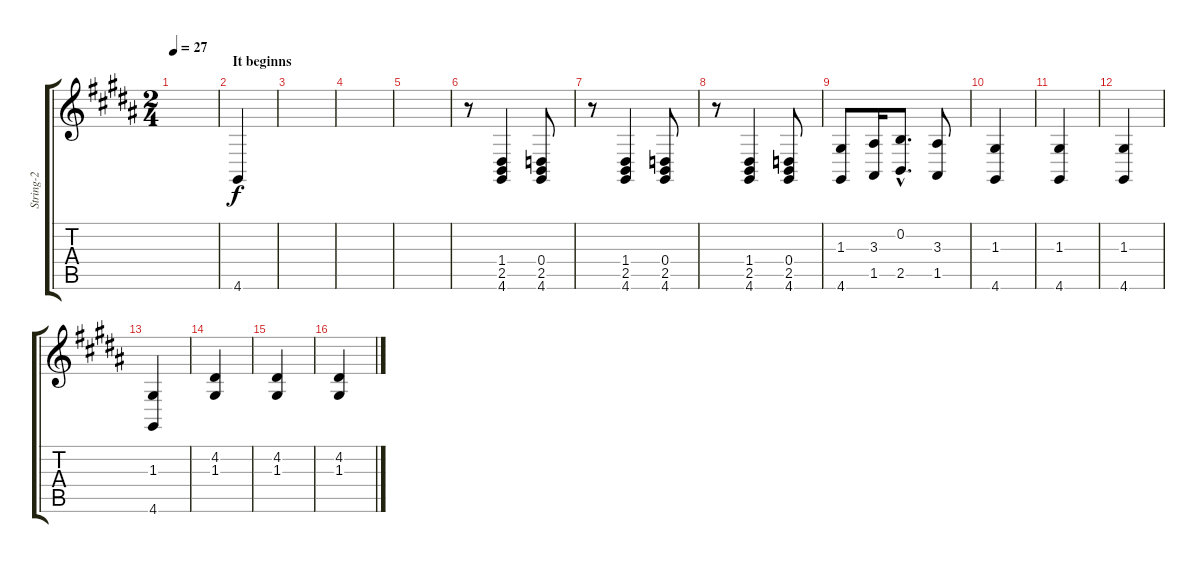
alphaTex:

\track ("String-2" "String-2") {instrument tremolostrings}
\staff {score tabs}
\tuning (E4 B3 G3 D3 A2 E2) {hide}
\ts (2 4)
\tempo 27
\clef g2
\ks g#minor
|
\section ("" "It beginns")
4.6.4 |
|
|
|
r.8 (1.4 2.5 4.6).4 (0.4 2.5 4.6).8 |
r.8 (1.4 2.5 4.6).4 (0.4 2.5 4.6).8 |
r.8 (1.4 2.5 4.6).4 (0.4 2.5 4.6).8 |
(1.3 4.6).8 (3.3 1.5).16 (0.2{hac} 2.5{hac}).8{d} (3.3 1.5).8 |
(1.3 4.6).4 |
(1.3 4.6).4 |
(1.3 4.6).4 |
(1.3 4.6).4 |
(4.2 1.3).4 |
(4.2 1.3).4 |
(4.2 1.3).4
